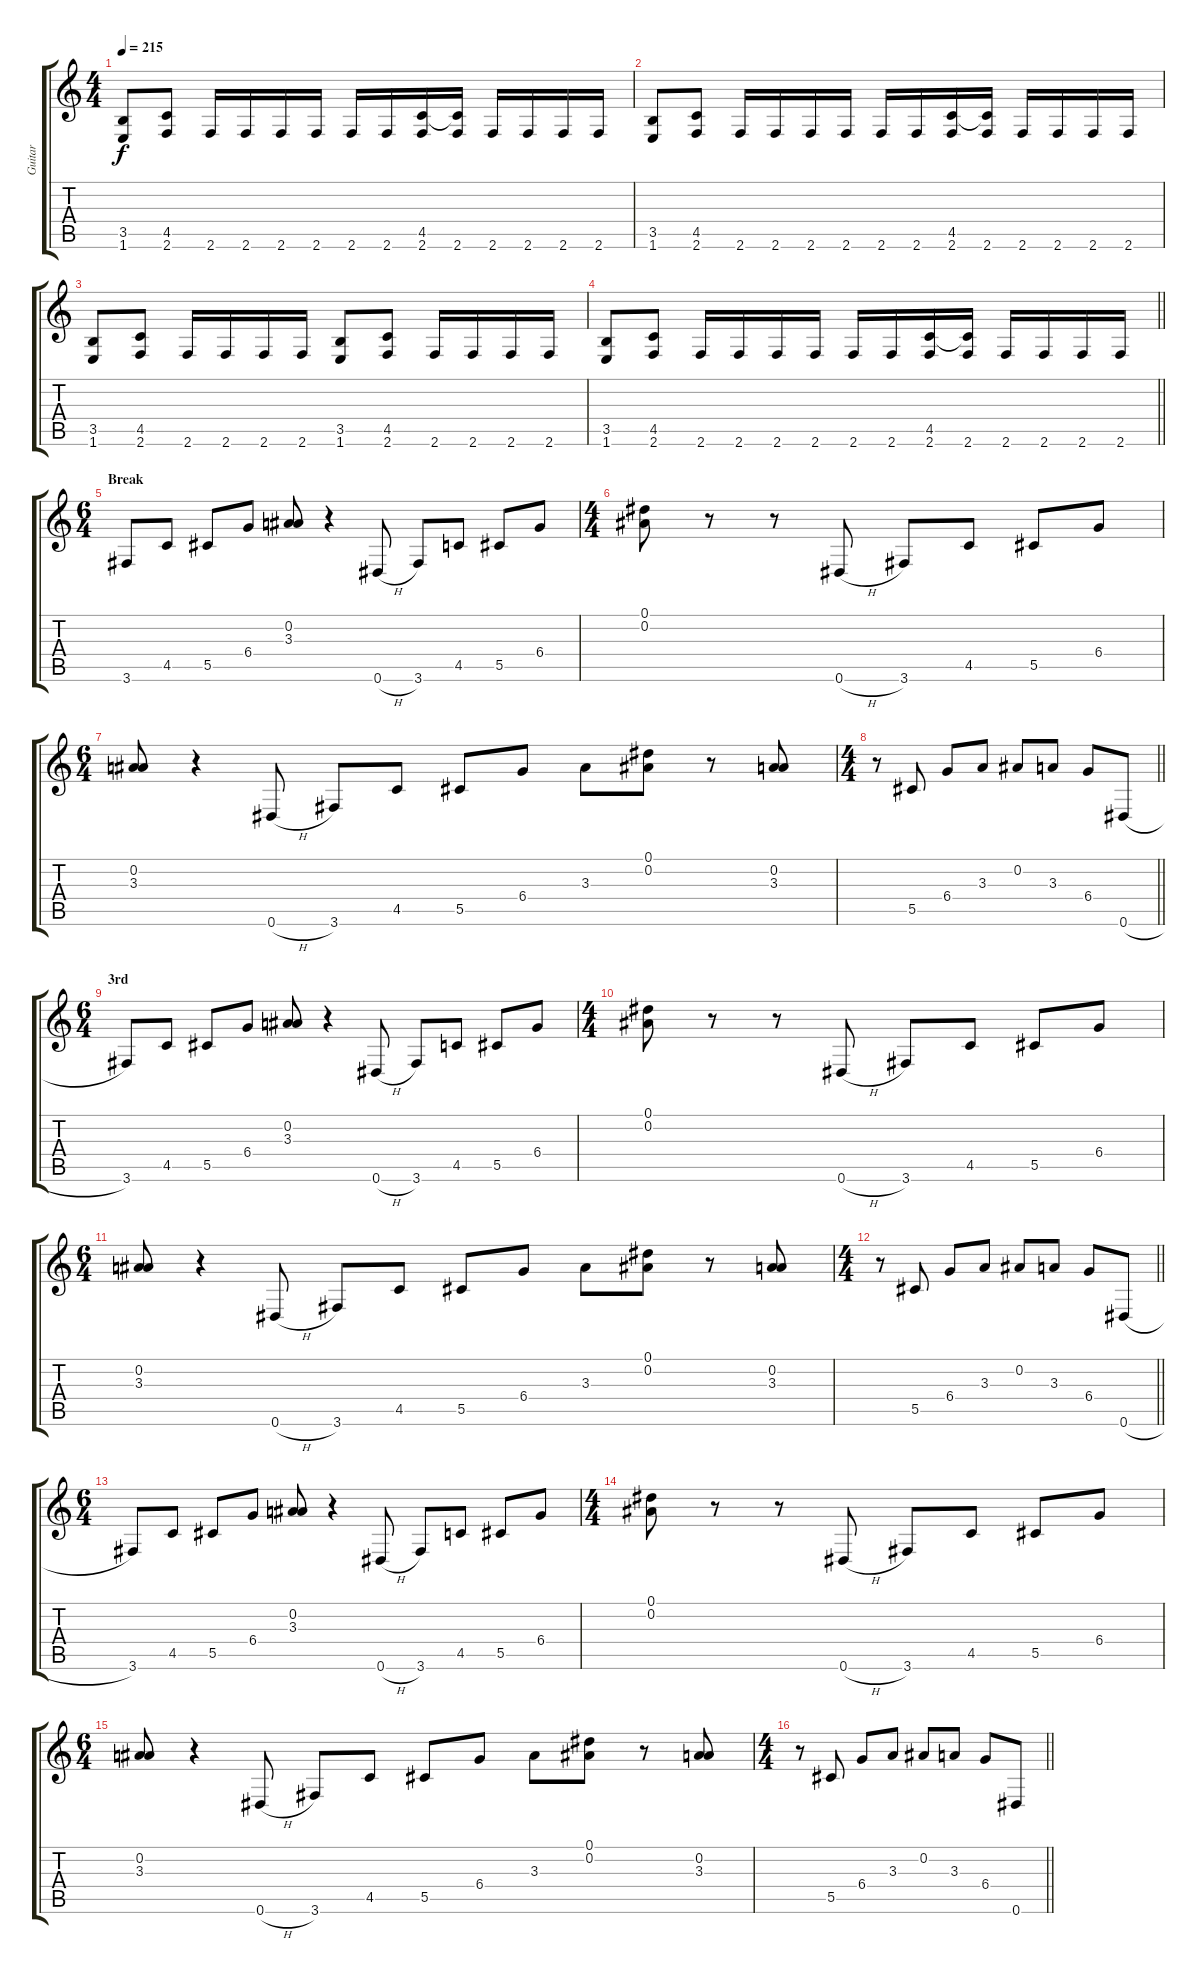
\track ("Guitar" "Guitar") {instrument distortionguitar}
\staff {score tabs}
\tuning (Eb4 Bb3 Gb3 Db3 Ab2 Eb2) {hide}
\ts (4 4)
\tempo 215
\clef g2
\ks c
(3.5 1.6).8{dy f} (4.5 2.6).8 2.6.16 2.6.16 2.6.16 2.6.16 2.6.16 2.6.16 (4.5 2.6).16 (4.5{t} 2.6).16 2.6.16 2.6.16 2.6.16 2.6.16 |
(3.5 1.6).8 (4.5 2.6).8 2.6.16 2.6.16 2.6.16 2.6.16 2.6.16 2.6.16 (4.5 2.6).16 (4.5{t} 2.6).16 2.6.16 2.6.16 2.6.16 2.6.16 |
(3.5 1.6).8 (4.5 2.6).8 2.6.16 2.6.16 2.6.16 2.6.16 (3.5 1.6).8 (4.5 2.6).8 2.6.16 2.6.16 2.6.16 2.6.16 |
\barLineRight lightlight
(3.5 1.6).8 (4.5 2.6).8 2.6.16 2.6.16 2.6.16 2.6.16 2.6.16 2.6.16 (4.5 2.6).16 (4.5{t} 2.6).16 2.6.16 2.6.16 2.6.16 2.6.16 |
\ts (6 4)
\section ("" "Break")
3.6.8{instrument overdrivenguitar} 4.5.8 5.5.8 6.4.8 (0.2 3.3).8 r.4 0.6{h}.8 3.6.8 4.5.8 5.5.8 6.4.8 |
\ts (4 4)
(0.1 0.2).8 r.8 r.8 0.6{h}.8 3.6.8 4.5.8 5.5.8 6.4.8 |
\ts (6 4)
(0.2 3.3).8 r.4 0.6{h}.8 3.6.8 4.5.8 5.5.8 6.4.8 3.3.8 (0.1 0.2).8{instrument distortionguitar} r.8 (0.2 3.3).8 |
\ts (4 4)
\barLineRight lightlight
r.8 5.5.8 6.4.8 3.3.8 0.2.8 3.3.8 6.4.8 0.6{h}.8 |
\ts (6 4)
\section ("" "3rd")
3.6.8 4.5.8 5.5.8 6.4.8 (0.2 3.3).8 r.4 0.6{h}.8 3.6.8 4.5.8 5.5.8 6.4.8 |
\ts (4 4)
(0.1 0.2).8 r.8 r.8 0.6{h}.8 3.6.8 4.5.8 5.5.8 6.4.8 |
\ts (6 4)
(0.2 3.3).8 r.4 0.6{h}.8 3.6.8 4.5.8 5.5.8 6.4.8 3.3.8 (0.1 0.2).8 r.8 (0.2 3.3).8 |
\ts (4 4)
\barLineRight lightlight
r.8 5.5.8 6.4.8 3.3.8 0.2.8 3.3.8 6.4.8 0.6{h}.8 |
\ts (6 4)
3.6.8 4.5.8 5.5.8 6.4.8 (0.2 3.3).8 r.4 0.6{h}.8 3.6.8 4.5.8 5.5.8 6.4.8 |
\ts (4 4)
(0.1 0.2).8 r.8 r.8 0.6{h}.8 3.6.8 4.5.8 5.5.8 6.4.8 |
\ts (6 4)
(0.2 3.3).8 r.4 0.6{h}.8 3.6.8 4.5.8 5.5.8 6.4.8 3.3.8 (0.1 0.2).8 r.8 (0.2 3.3).8 |
\ts (4 4)
\barLineRight lightlight
r.8 5.5.8 6.4.8 3.3.8 0.2.8 3.3.8 6.4.8 0.6.8
